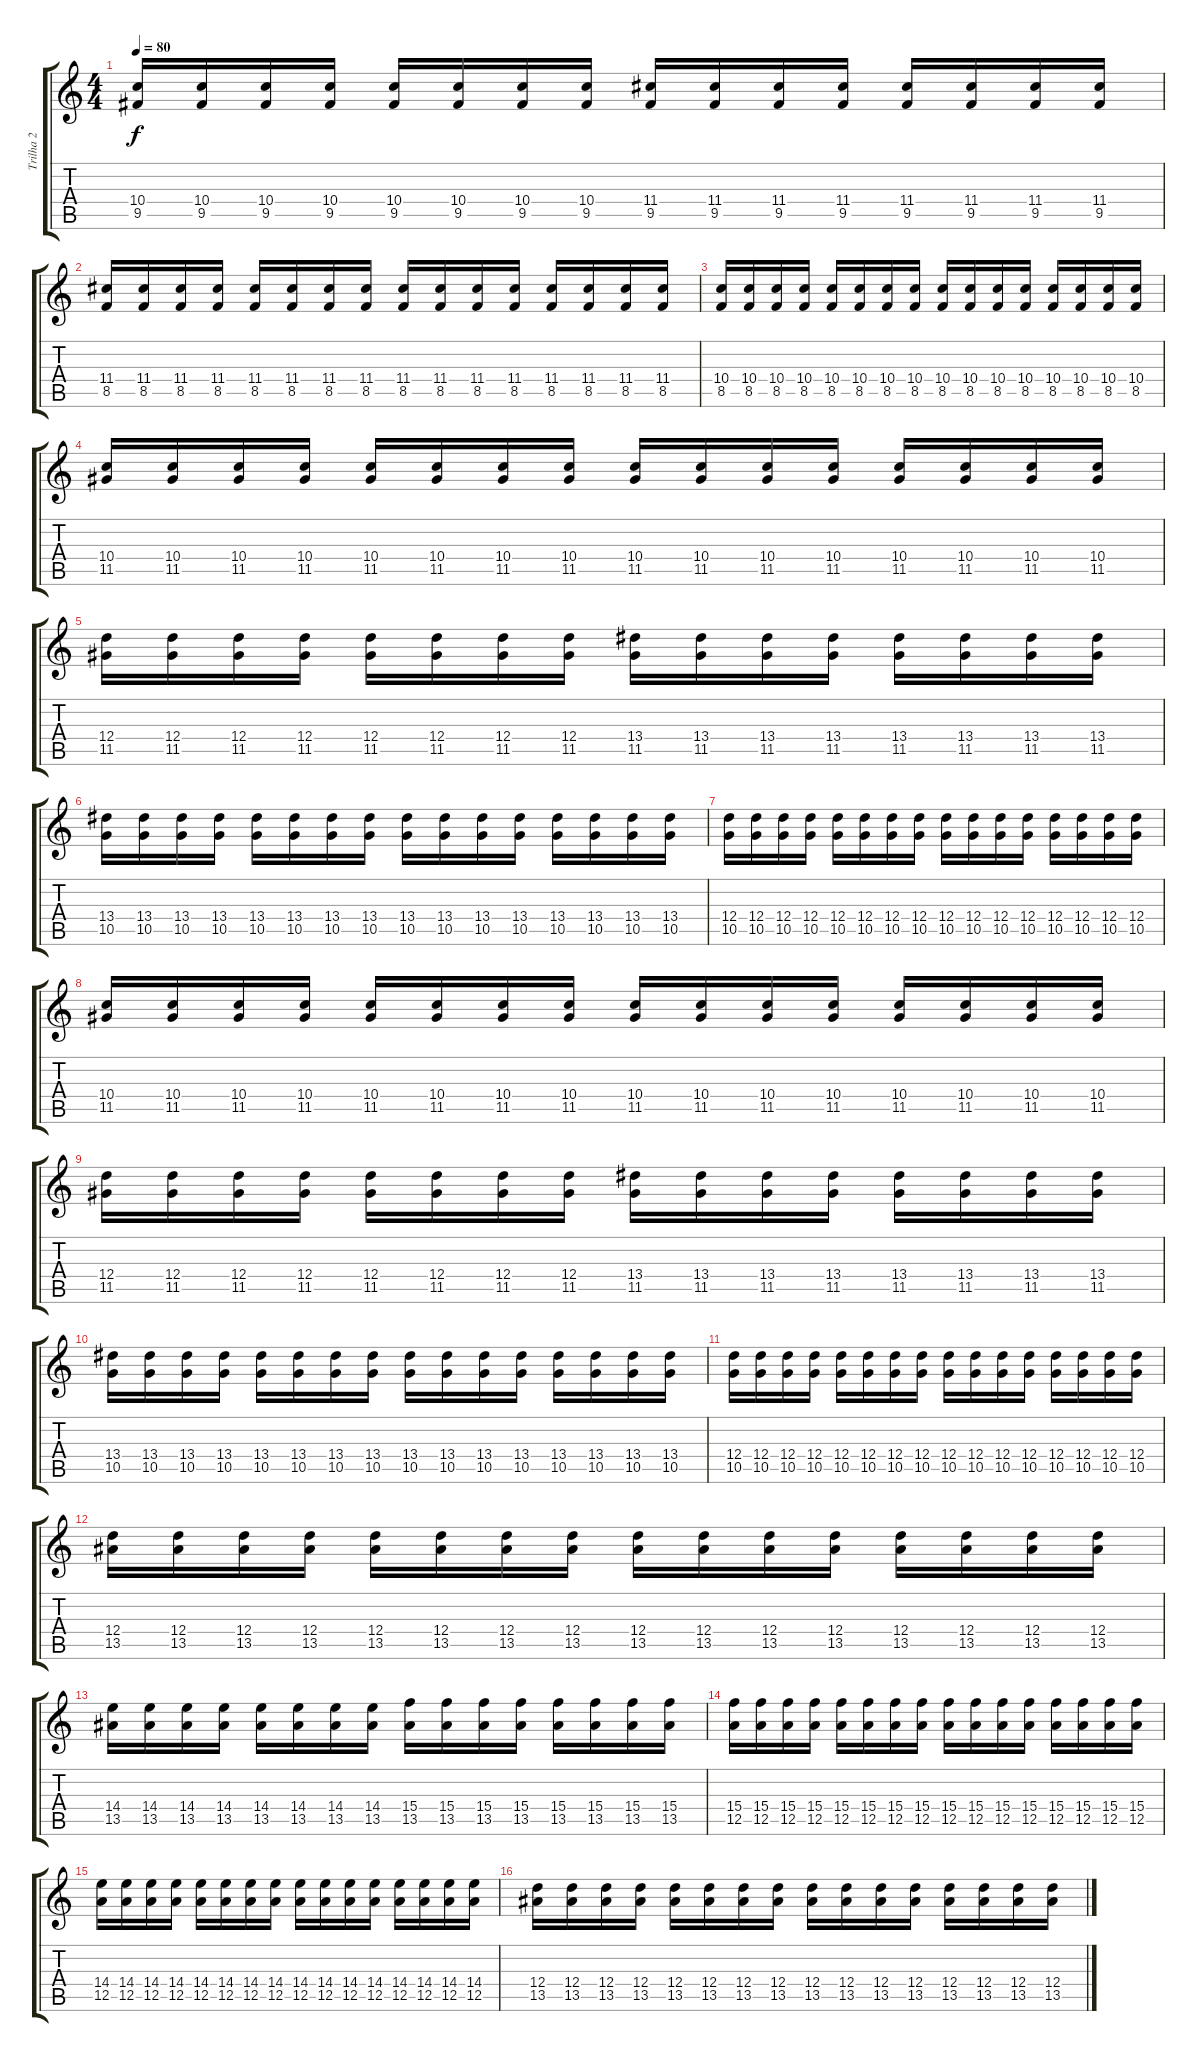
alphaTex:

\track ("Trilha 2" "Trilha 2") {instrument distortionguitar}
\staff {score tabs}
\tuning (E4 B3 G3 D3 A2 E2) {hide}
\ts (4 4)
\tempo 80
\clef g2
\ks c
(10.4 9.5).16{dy f} (10.4 9.5).16 (10.4 9.5).16 (10.4 9.5).16 (10.4 9.5).16 (10.4 9.5).16 (10.4 9.5).16 (10.4 9.5).16 (11.4 9.5).16 (11.4 9.5).16 (11.4 9.5).16 (11.4 9.5).16 (11.4 9.5).16 (11.4 9.5).16 (11.4 9.5).16 (11.4 9.5).16 |
(11.4 8.5).16 (11.4 8.5).16 (11.4 8.5).16 (11.4 8.5).16 (11.4 8.5).16 (11.4 8.5).16 (11.4 8.5).16 (11.4 8.5).16 (11.4 8.5).16 (11.4 8.5).16 (11.4 8.5).16 (11.4 8.5).16 (11.4 8.5).16 (11.4 8.5).16 (11.4 8.5).16 (11.4 8.5).16 |
(10.4 8.5).16 (10.4 8.5).16 (10.4 8.5).16 (10.4 8.5).16 (10.4 8.5).16 (10.4 8.5).16 (10.4 8.5).16 (10.4 8.5).16 (10.4 8.5).16 (10.4 8.5).16 (10.4 8.5).16 (10.4 8.5).16 (10.4 8.5).16 (10.4 8.5).16 (10.4 8.5).16 (10.4 8.5).16 |
(10.4 11.5).16 (10.4 11.5).16 (10.4 11.5).16 (10.4 11.5).16 (10.4 11.5).16 (10.4 11.5).16 (10.4 11.5).16 (10.4 11.5).16 (10.4 11.5).16 (10.4 11.5).16 (10.4 11.5).16 (10.4 11.5).16 (10.4 11.5).16 (10.4 11.5).16 (10.4 11.5).16 (10.4 11.5).16 |
(12.4 11.5).16 (12.4 11.5).16 (12.4 11.5).16 (12.4 11.5).16 (12.4 11.5).16 (12.4 11.5).16 (12.4 11.5).16 (12.4 11.5).16 (13.4 11.5).16 (13.4 11.5).16 (13.4 11.5).16 (13.4 11.5).16 (13.4 11.5).16 (13.4 11.5).16 (13.4 11.5).16 (13.4 11.5).16 |
(13.4 10.5).16 (13.4 10.5).16 (13.4 10.5).16 (13.4 10.5).16 (13.4 10.5).16 (13.4 10.5).16 (13.4 10.5).16 (13.4 10.5).16 (13.4 10.5).16 (13.4 10.5).16 (13.4 10.5).16 (13.4 10.5).16 (13.4 10.5).16 (13.4 10.5).16 (13.4 10.5).16 (13.4 10.5).16 |
(12.4 10.5).16 (12.4 10.5).16 (12.4 10.5).16 (12.4 10.5).16 (12.4 10.5).16 (12.4 10.5).16 (12.4 10.5).16 (12.4 10.5).16 (12.4 10.5).16 (12.4 10.5).16 (12.4 10.5).16 (12.4 10.5).16 (12.4 10.5).16 (12.4 10.5).16 (12.4 10.5).16 (12.4 10.5).16 |
(10.4 11.5).16 (10.4 11.5).16 (10.4 11.5).16 (10.4 11.5).16 (10.4 11.5).16 (10.4 11.5).16 (10.4 11.5).16 (10.4 11.5).16 (10.4 11.5).16 (10.4 11.5).16 (10.4 11.5).16 (10.4 11.5).16 (10.4 11.5).16 (10.4 11.5).16 (10.4 11.5).16 (10.4 11.5).16 |
(12.4 11.5).16 (12.4 11.5).16 (12.4 11.5).16 (12.4 11.5).16 (12.4 11.5).16 (12.4 11.5).16 (12.4 11.5).16 (12.4 11.5).16 (13.4 11.5).16 (13.4 11.5).16 (13.4 11.5).16 (13.4 11.5).16 (13.4 11.5).16 (13.4 11.5).16 (13.4 11.5).16 (13.4 11.5).16 |
(13.4 10.5).16 (13.4 10.5).16 (13.4 10.5).16 (13.4 10.5).16 (13.4 10.5).16 (13.4 10.5).16 (13.4 10.5).16 (13.4 10.5).16 (13.4 10.5).16 (13.4 10.5).16 (13.4 10.5).16 (13.4 10.5).16 (13.4 10.5).16 (13.4 10.5).16 (13.4 10.5).16 (13.4 10.5).16 |
(12.4 10.5).16 (12.4 10.5).16 (12.4 10.5).16 (12.4 10.5).16 (12.4 10.5).16 (12.4 10.5).16 (12.4 10.5).16 (12.4 10.5).16 (12.4 10.5).16 (12.4 10.5).16 (12.4 10.5).16 (12.4 10.5).16 (12.4 10.5).16 (12.4 10.5).16 (12.4 10.5).16 (12.4 10.5).16 |
(12.4 13.5).16 (12.4 13.5).16 (12.4 13.5).16 (12.4 13.5).16 (12.4 13.5).16 (12.4 13.5).16 (12.4 13.5).16 (12.4 13.5).16 (12.4 13.5).16 (12.4 13.5).16 (12.4 13.5).16 (12.4 13.5).16 (12.4 13.5).16 (12.4 13.5).16 (12.4 13.5).16 (12.4 13.5).16 |
(14.4 13.5).16 (14.4 13.5).16 (14.4 13.5).16 (14.4 13.5).16 (14.4 13.5).16 (14.4 13.5).16 (14.4 13.5).16 (14.4 13.5).16 (15.4 13.5).16 (15.4 13.5).16 (15.4 13.5).16 (15.4 13.5).16 (15.4 13.5).16 (15.4 13.5).16 (15.4 13.5).16 (15.4 13.5).16 |
(15.4 12.5).16 (15.4 12.5).16 (15.4 12.5).16 (15.4 12.5).16 (15.4 12.5).16 (15.4 12.5).16 (15.4 12.5).16 (15.4 12.5).16 (15.4 12.5).16 (15.4 12.5).16 (15.4 12.5).16 (15.4 12.5).16 (15.4 12.5).16 (15.4 12.5).16 (15.4 12.5).16 (15.4 12.5).16 |
(14.4 12.5).16 (14.4 12.5).16 (14.4 12.5).16 (14.4 12.5).16 (14.4 12.5).16 (14.4 12.5).16 (14.4 12.5).16 (14.4 12.5).16 (14.4 12.5).16 (14.4 12.5).16 (14.4 12.5).16 (14.4 12.5).16 (14.4 12.5).16 (14.4 12.5).16 (14.4 12.5).16 (14.4 12.5).16 |
(12.4 13.5).16 (12.4 13.5).16 (12.4 13.5).16 (12.4 13.5).16 (12.4 13.5).16 (12.4 13.5).16 (12.4 13.5).16 (12.4 13.5).16 (12.4 13.5).16 (12.4 13.5).16 (12.4 13.5).16 (12.4 13.5).16 (12.4 13.5).16 (12.4 13.5).16 (12.4 13.5).16 (12.4 13.5).16
